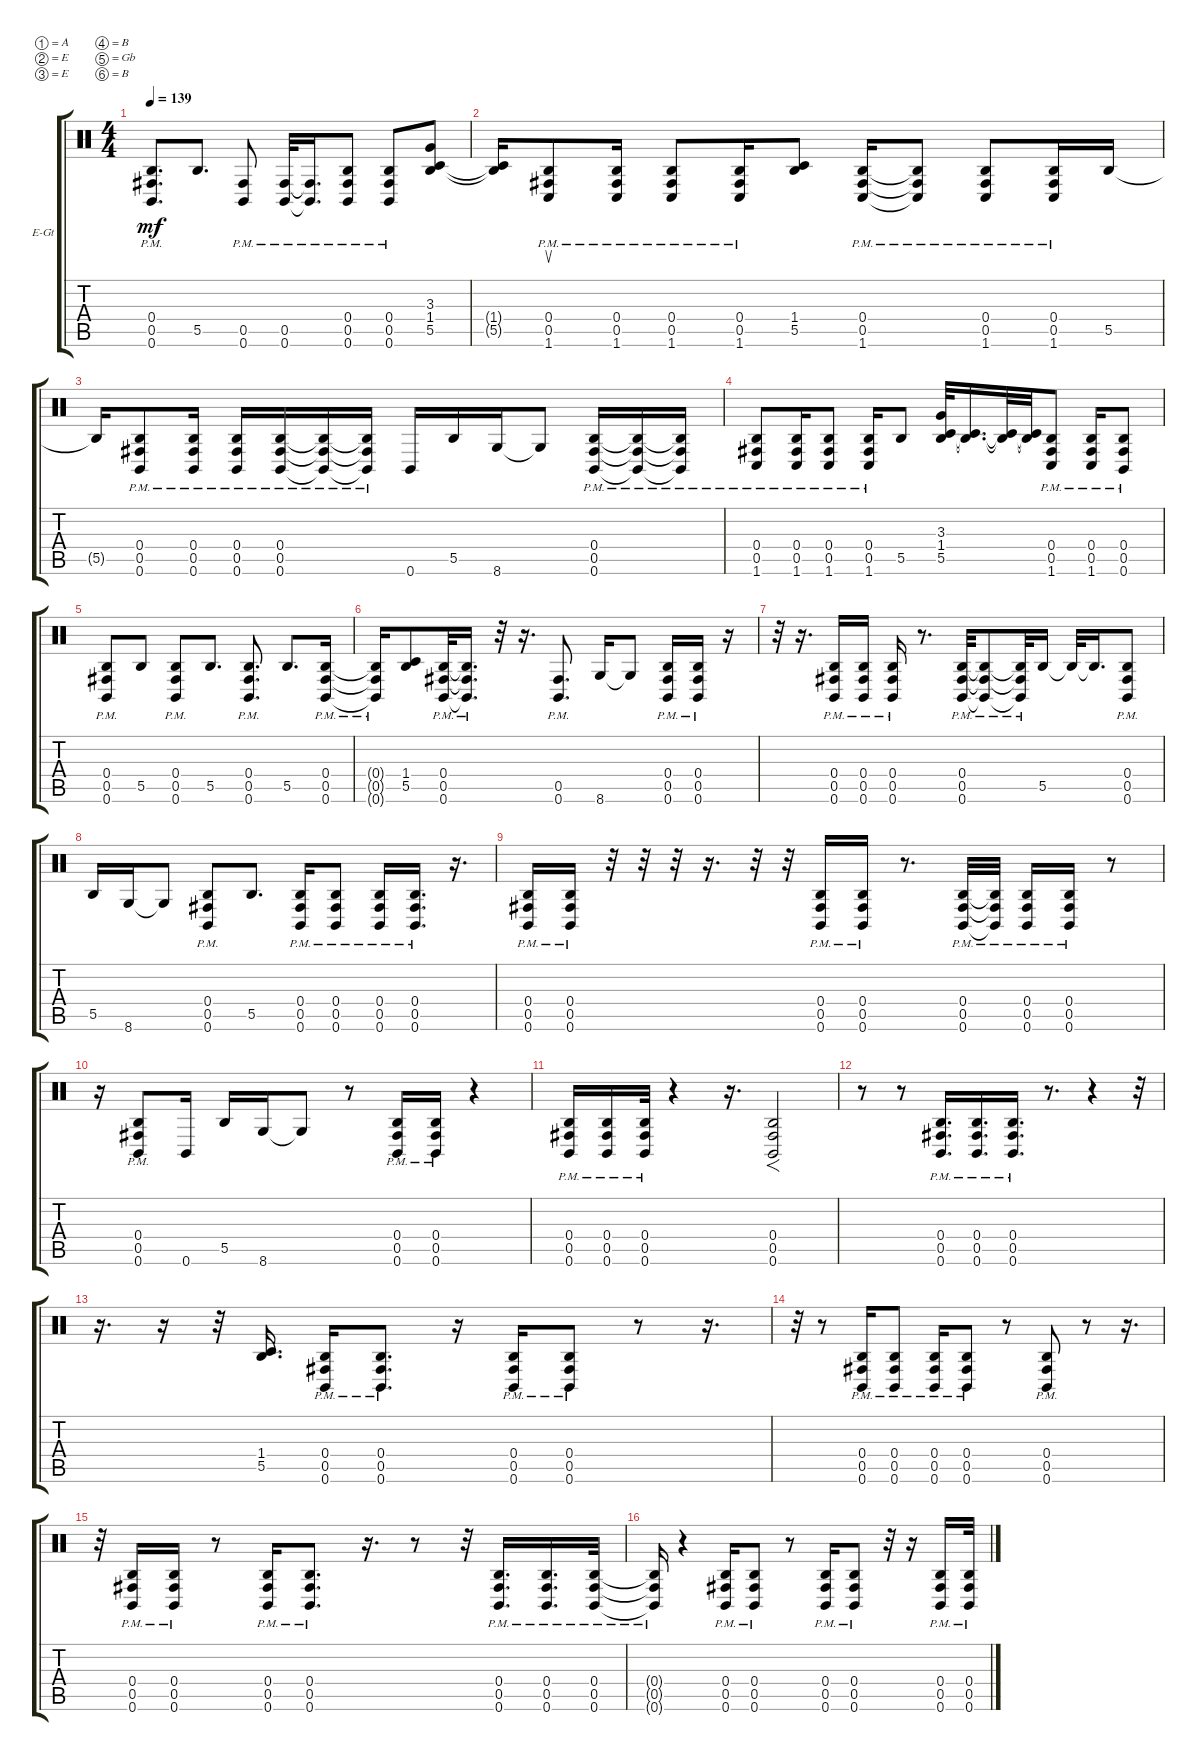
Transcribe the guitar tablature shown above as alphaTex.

\bracketExtendMode groupsimilarinstruments
\firstSystemTrackNameOrientation horizontal
\otherSystemsTrackNameOrientation horizontal
\track ("Danny Guitar" "E-Gt") {instrument electricguitarclean}
\staff {score tabs}
\tuning (A3 E3 E3 B2 Gb2 B1)
\ts (4 4)
\tempo 139
\clef neutral
\scale
0.333333
\ks c
(0.6{pm} 0.5{pm} 0.4{pm}).8{d dy mf instrument electricguitarclean} 5.5.8{d} (0.6{pm} 0.5{pm}).8 (0.6{pm} 0.5{pm}).32 (0.6{pm t} 0.5{pm t}).16{d} (0.6{pm} 0.5{pm} 0.4{pm}).8 (0.6{pm} 0.5{pm} 0.4{pm}).8 (5.5 1.4 3.3).8 |
\scale
0.333333 (1.4{t} 5.5{t}).16 (1.6{pm} 0.5{pm} 0.4{pm}).8{su} (1.6{pm} 0.5{pm} 0.4{pm}).16 (1.6{pm} 0.5{pm} 0.4{pm}).8 (1.6{pm} 0.5{pm} 0.4{pm}).16 (5.5 1.4).8 (1.6{pm} 0.5{pm} 0.4{pm}).16 (1.6{pm t} 0.5{pm t} 0.4{pm t}).8 (1.6{pm} 0.5{pm} 0.4{pm}).8 (1.6{pm} 0.4{pm} 0.5{pm}).16 5.5.16 |
\scale
0.333333 5.5{t}.16 (0.6{pm} 0.5{pm} 0.4{pm}).8 (0.6{pm} 0.5{pm} 0.4{pm}).16 (0.6{pm} 0.5{pm} 0.4{pm}).16 (0.6{pm} 0.5{pm} 0.4{pm}).16 (0.6{pm t} 0.5{pm t} 0.4{pm t}).16 (0.6{pm t} 0.5{pm t} 0.4{pm t}).16 0.6.16 5.5.16 8.6.16 8.6{t}.8 (0.6{pm} 0.5{pm} 0.4{pm}).16 (0.6{pm t} 0.5{pm t} 0.4{pm t}).16 (0.6{pm t} 0.5{pm t} 0.4{pm t}).16 |
\scale
0.333333 (1.6{pm} 0.5{pm} 0.4{pm}).8 (1.6{pm} 0.4{pm} 0.5{pm}).16 (1.6{pm} 0.5{pm} 0.4{pm}).8 (1.6{pm} 0.4{pm} 0.5{pm}).16 5.5.8 (5.5 1.4 3.3).32 (5.5{t} 1.4{t}).16{d} (5.5{t} 1.4{t}).32 (5.5{t} 1.4{t}).32 (1.6{pm} 0.5{pm} 0.4{pm}).8 (1.6{pm} 0.4{pm} 0.5{pm}).16 (0.6{pm} 0.5{pm} 0.4{pm}).8 |
\scale
0.333333 (0.6{pm} 0.5{pm} 0.4{pm}).8 5.5.8 (0.6{pm} 0.5{pm} 0.4{pm}).8 5.5.8{d} (0.6{pm} 0.5{pm} 0.4{pm}).8{d} 5.5.8{d} (0.6{pm} 0.5{pm} 0.4{pm}).16 |
\scale
0.333333 (0.6{pm t} 0.5{pm t} 0.4{pm t}).16 (5.5 1.4).8 (0.6{pm} 0.5{pm} 0.4{pm}).32 (0.6{pm t} 0.5{pm t} 0.4{pm t}).16{d} r.32 r.16{d} (0.6 0.5{pm}).8{d} 8.6.16 8.6{t}.8 (0.6{pm} 0.4{pm} 0.5{pm}).16 (0.6{pm} 0.4{pm} 0.5{pm}).16 r.16 |
\scale
0.333333 r.32 r.16{d} (0.6{pm} 0.5{pm} 0.4{pm}).16 (0.6{pm} 0.4{pm} 0.5{pm}).16 (0.6{pm} 0.5{pm} 0.4{pm}).16 r.8{d} (0.6{pm} 0.4{pm} 0.5{pm}).32 (0.6{pm t} 0.5{pm t} 0.4{pm t}).8 (0.6{pm t} 0.4{pm t} 0.5{pm t}).32 5.5.16 5.5{t}.32 5.5{t}.16{d} (0.6{pm} 0.5{pm} 0.4{pm}).8 |
\scale
0.333333 5.5.16 8.6.16 8.6{t}.8 (0.6 0.5{pm} 0.4{pm}).8 5.5.8{d} (0.6{pm} 0.5{pm} 0.4{pm}).16 (0.6{pm} 0.4{pm} 0.5{pm}).8 (0.6{pm} 0.5{pm} 0.4{pm}).16 (0.6{pm} 0.4{pm} 0.5{pm}).16{d} r.16{d} |
\scale
0.333333 (0.6{pm} 0.5{pm} 0.4{pm}).16 (0.6{pm} 0.4{pm} 0.5{pm}).16 r.32 r.32 r.32 r.16{d} r.32 r.32 (0.6{pm} 0.5{pm} 0.4{pm}).16 (0.6{pm} 0.4{pm} 0.5{pm}).16 r.8{d} (0.6{pm} 0.5{pm} 0.4{pm}).32 (0.6{pm t} 0.5{pm t} 0.4{pm t}).32 (0.6{pm} 0.4{pm} 0.5{pm}).16 (0.6{pm} 0.5{pm} 0.4{pm}).16 r.8 |
\scale
0.333333 r.16 (0.6{pm} 0.5{pm} 0.4{pm}).8 0.6.16 5.5.16 8.6.16 8.6{t}.8 r.8 (0.6{pm} 0.5{pm} 0.4{pm}).16 (0.6{pm} 0.4{pm} 0.5{pm}).16 r.4 |
\scale
0.333333 (0.6{pm} 0.5{pm} 0.4{pm}).16 (0.6{pm} 0.4{pm} 0.5{pm}).16 (0.6{pm} 0.5{pm} 0.4{pm}).32 r.4 r.16{d} (0.6 0.5 0.4).2{f} |
\scale
0.333333 r.8 r.8 (0.6{pm} 0.5{pm} 0.4{pm}).16{d} (0.6{pm} 0.4{pm} 0.5{pm}).16{d} (0.6{pm} 0.5{pm} 0.4{pm}).16{d} r.8{d} r.4 r.32 |
\scale
0.333333 r.16{d} r.16 r.32 (1.4 5.5).16{d} (0.6{pm} 0.4{pm} 0.5{pm}).16 (0.6{pm} 0.5{pm} 0.4{pm}).8{d} r.16 (0.6{pm} 0.4{pm} 0.5{pm}).16 (0.6{pm} 0.5{pm} 0.4{pm}).8 r.8 r.16{d} |
\scale
0.333333 r.32 r.8 (0.6{pm} 0.4{pm} 0.5{pm}).16 (0.6{pm} 0.5{pm} 0.4{pm}).8 (0.6{pm} 0.4{pm} 0.5{pm}).16 (0.6{pm} 0.5{pm} 0.4{pm}).8 r.8 (0.6{pm} 0.4{pm} 0.5{pm}).8 r.8 r.16{d} |
\scale
0.333333 r.32 (0.6{pm} 0.5{pm} 0.4{pm}).16 (0.6{pm} 0.4{pm} 0.5{pm}).16 r.8 (0.6{pm} 0.5{pm} 0.4{pm}).16 (0.6{pm} 0.4{pm} 0.5{pm}).8{d} r.16{d} r.8 r.32 (0.6{pm} 0.5{pm} 0.4{pm}).16{d} (0.6{pm} 0.4{pm} 0.5{pm}).16{d} (0.6{pm} 0.5{pm} 0.4{pm}).32 |
\scale
0.333333 (0.6{pm t} 0.4{pm t} 0.5{pm t}).16 r.4 (0.6{pm} 0.5{pm} 0.4{pm}).16 (0.6{pm} 0.4{pm} 0.5{pm}).8 r.8 (0.6{pm} 0.5{pm} 0.4{pm}).16 (0.6{pm} 0.4{pm} 0.5{pm}).8 r.32 r.16 (0.6{pm} 0.5{pm} 0.4{pm}).16 (0.6{pm} 0.4{pm} 0.5{pm}).32
